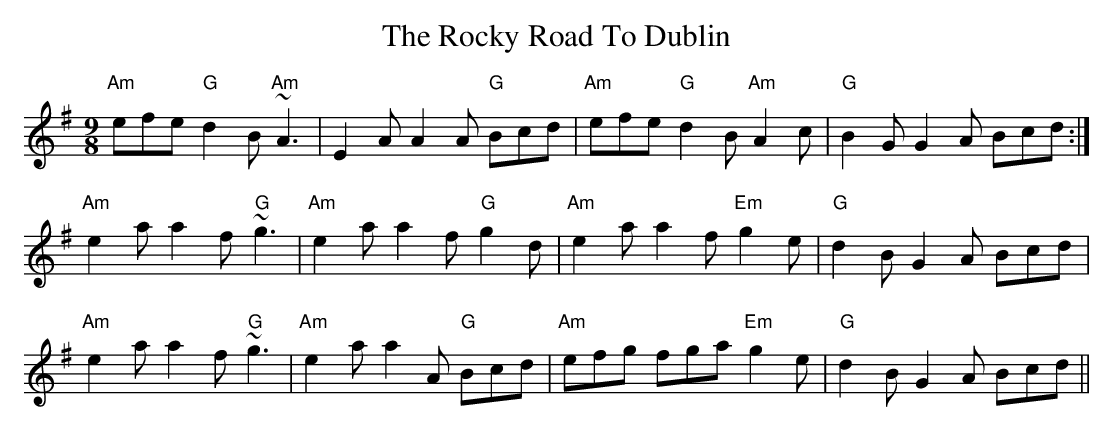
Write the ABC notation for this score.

X:1
T: Rocky Road To Dublin, The
M: 9/8
L: 1/8
K: Ador
"Am"efe "G"d2B "Am"~A3|E2A A2A "G"Bcd|"Am"efe "G"d2B "Am"A2c|"G"B2G G2A Bcd:|
"Am"e2a a2f "G"~g3|"Am"e2a a2f "G"g2d|"Am"e2a a2f "Em"g2e|"G"d2B G2A Bcd|
"Am"e2a a2f "G"~g3|"Am"e2a a2A "G"Bcd|"Am"efg fga "Em"g2e|"G"d2B G2A Bcd||
